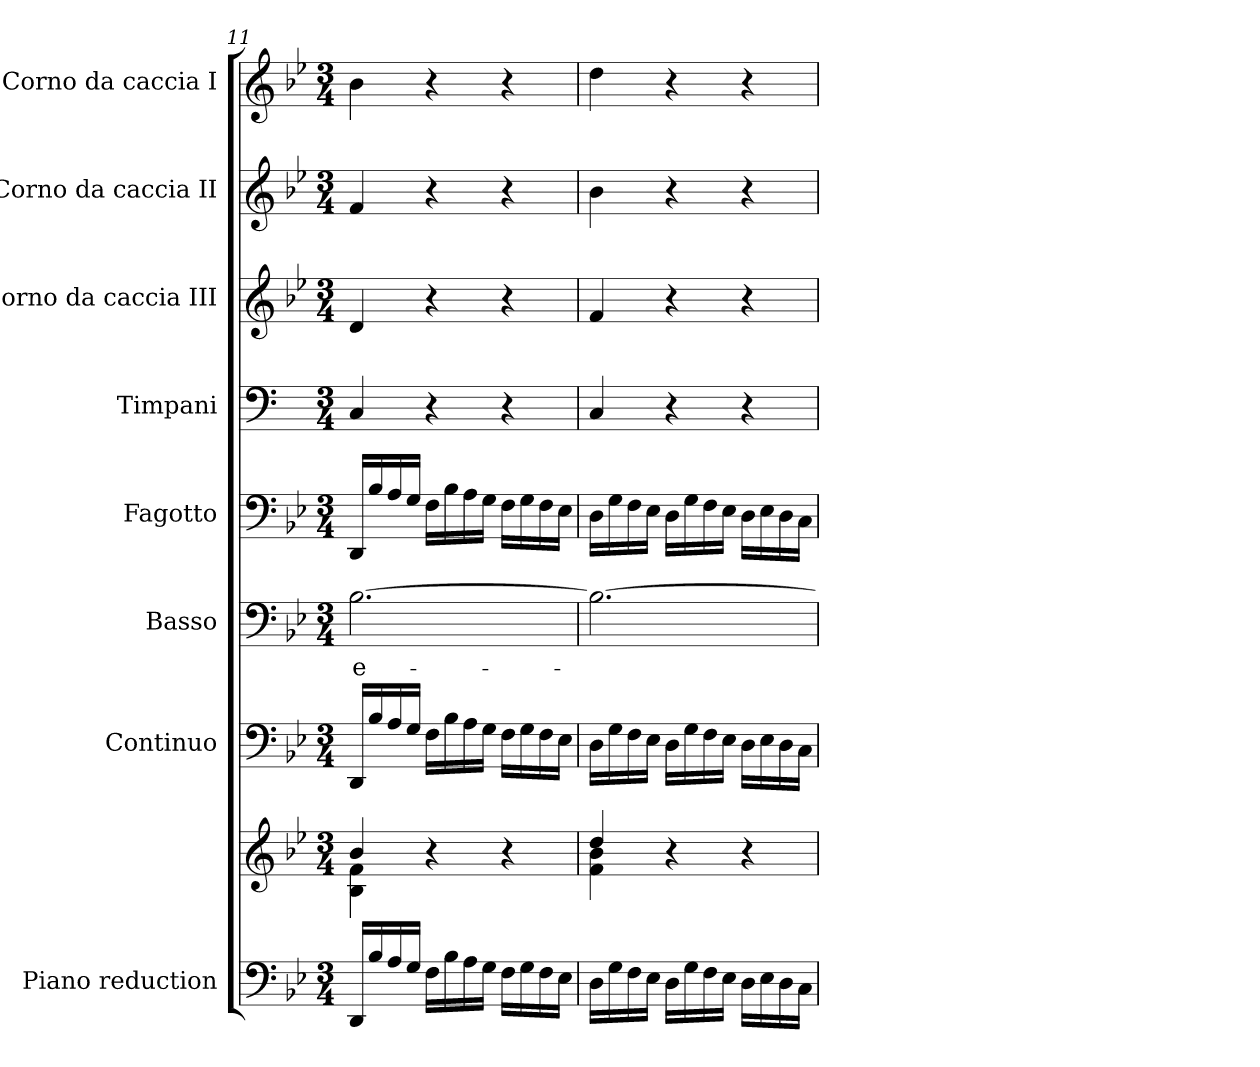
**kern	**kern	**kern	**kern	**text	**kern	**kern	**kern	**kern	**kern
*part8	*part8	*part7	*part6	*part6	*part5	*part4	*part3	*part2	*part1
*staff9	*staff8	*staff7	*staff6	*staff6	*staff5	*staff4	*staff3	*staff2	*staff1
*I"Piano reduction	*	*I"Continuo	*I"Basso	*	*I"Fagotto	*I"Timpani	*I"Corno da caccia III	*I"Corno da caccia II	*I"Corno da caccia I
*I'Pno	*	*	*	*	*	*I'Timp	*	*	*
!!LO:PB:g=z
*clefF4	*clefG2	*clefF4	*clefF4	*	*clefF4	*clefF4	*clefG2	*clefG2	*clefG2
*	*	*	*	*	*	*ITrd1c2	*ITrd8c14	*ITrd8c14	*ITrd8c14
*k[b-e-]	*k[b-e-]	*k[b-e-]	*k[b-e-]	*	*k[b-e-]	*k[b-e-]	*k[b-e-]	*k[b-e-]	*k[b-e-]
*M3/4	*M3/4	*M3/4	*M3/4	*	*M3/4	*M3/4	*M3/4	*M3/4	*M3/4
=11	=11	=11	=11	=11	=11	=11	=11	=11	=11
*	*^	*	*	*	*	*	*	*	*
!	!	!	!	!	!LO:LY:b	!	!	!	!	!
16DD/LL	4b-/	4B-\ 4f\	16DD/LL	[2.B-\	e-	16DD/LL	4BB-/	4D/	4F/	4B-\
16B-/	.	.	16B-/	.	.	16B-/	.	.	.	.
16A/	.	.	16A/	.	.	16A/	.	.	.	.
16G/JJ	.	.	16G/JJ	.	.	16G/JJ	.	.	.	.
16F\LL	4r	4ryy	16F\LL	.	.	16F\LL	4r	4r	4r	4r
16B-\	.	.	16B-\	.	.	16B-\	.	.	.	.
16A\	.	.	16A\	.	.	16A\	.	.	.	.
16G\JJ	.	.	16G\JJ	.	.	16G\JJ	.	.	.	.
16F\LL	4r	4ryy	16F\LL	.	.	16F\LL	4r	4r	4r	4r
16G\	.	.	16G\	.	.	16G\	.	.	.	.
16F\	.	.	16F\	.	.	16F\	.	.	.	.
16E-\JJ	.	.	16E-\JJ	.	.	16E-\JJ	.	.	.	.
=12	=12	=12	=12	=12	=12	=12	=12	=12	=12	=12
16D\LL	4dd/	4f\ 4b-\	16D\LL	2.B-\_	.	16D\LL	4BB-/	4F/	4B-\	4d\
16G\	.	.	16G\	.	.	16G\	.	.	.	.
16F\	.	.	16F\	.	.	16F\	.	.	.	.
16E-\JJ	.	.	16E-\JJ	.	.	16E-\JJ	.	.	.	.
16D\LL	4r	4ryy	16D\LL	.	.	16D\LL	4r	4r	4r	4r
16G\	.	.	16G\	.	.	16G\	.	.	.	.
16F\	.	.	16F\	.	.	16F\	.	.	.	.
16E-\JJ	.	.	16E-\JJ	.	.	16E-\JJ	.	.	.	.
16D\LL	4r	4ryy	16D\LL	.	.	16D\LL	4r	4r	4r	4r
16E-\	.	.	16E-\	.	.	16E-\	.	.	.	.
16D\	.	.	16D\	.	.	16D\	.	.	.	.
16C\JJ	.	.	16C\JJ	.	.	16C\JJ	.	.	.	.
*	*v	*v	*	*	*	*	*	*	*	*
=	=	=	=	=	=	=	=	=	=
*-	*-	*-	*-	*-	*-	*-	*-	*-	*-
